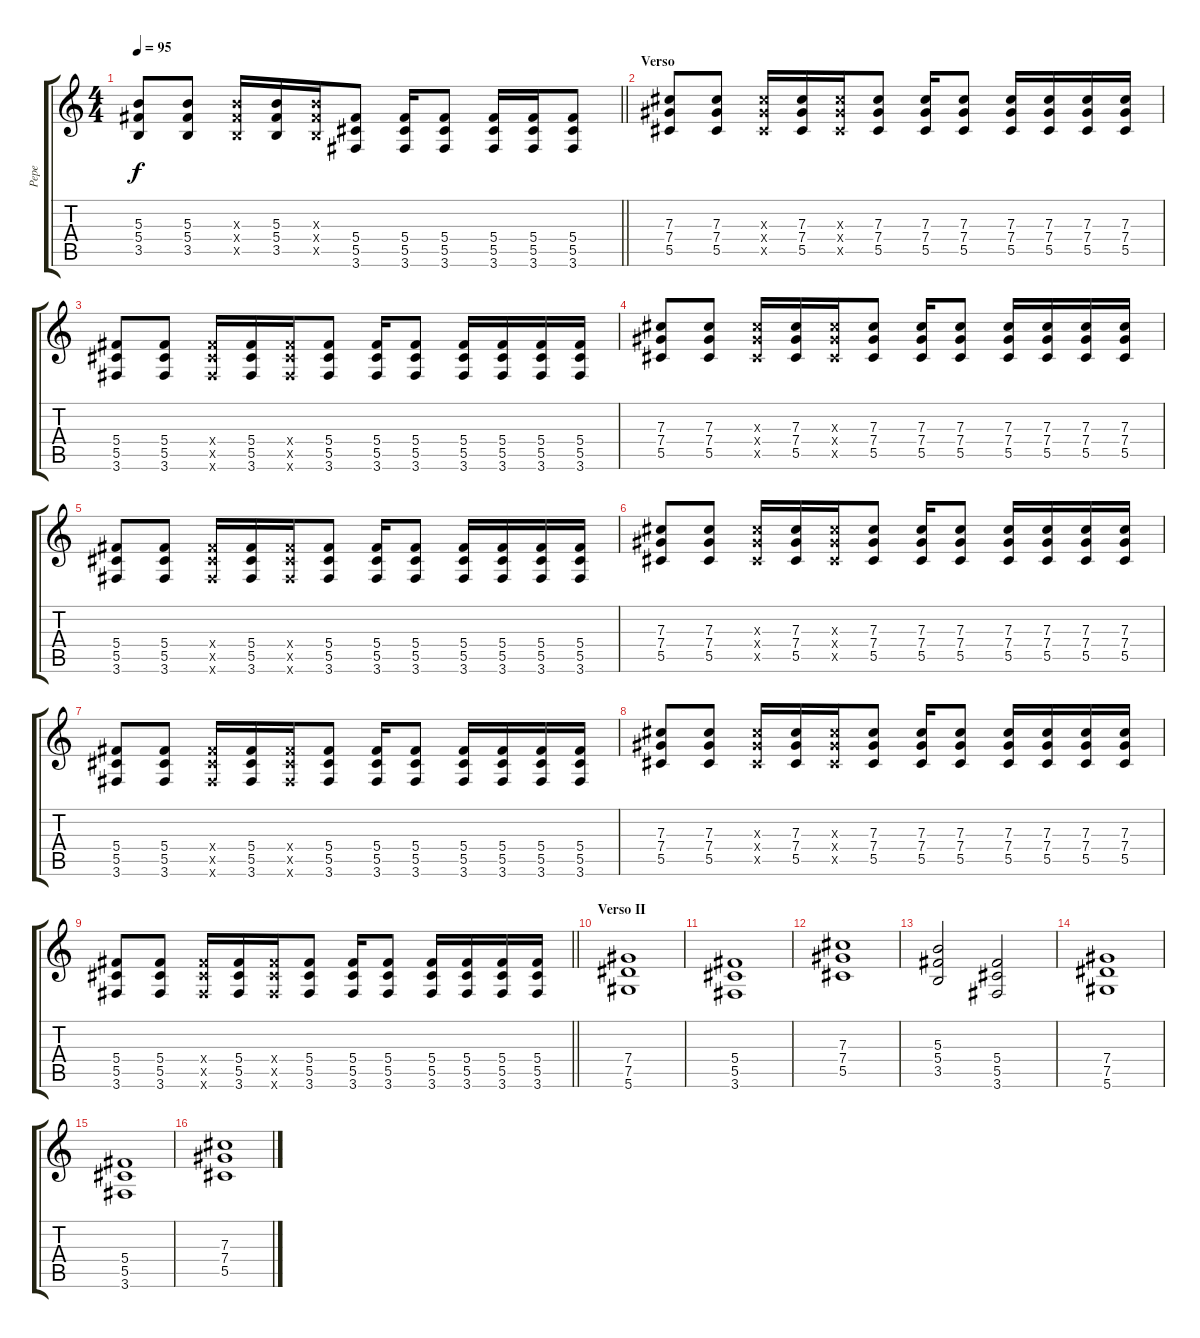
\track ("Pepe" "Pepe") {instrument distortionguitar}
\staff {score tabs}
\tuning (Eb4 Bb3 Gb3 Db3 Ab2 Eb2) {hide}
\ts (4 4)
\tempo 95
\clef g2
\barLineRight lightlight
\ks c
(5.3 5.4 3.5).8{dy f} (5.3 5.4 3.5).8 (5.3{x} 5.4{x} 3.5{x}).16 (5.3 5.4 3.5).16 (5.3{x} 5.4{x} 3.5{x}).16 (5.4 5.5 3.6).8 (5.4 5.5 3.6).16 (5.4 5.5 3.6).8 (5.4 5.5 3.6).16 (5.4 5.5 3.6).16 (5.4 5.5 3.6).8 |
\section ("" "Verso")
(7.3 7.4 5.5).8 (7.3 7.4 5.5).8 (7.3{x} 7.4{x} 5.5{x}).16 (7.3 7.4 5.5).16 (7.3{x} 7.4{x} 5.5{x}).16 (7.3 7.4 5.5).8 (7.3 7.4 5.5).16 (7.3 7.4 5.5).8 (7.3 7.4 5.5).16 (7.3 7.4 5.5).16 (7.3 7.4 5.5).16 (7.3 7.4 5.5).16 |
(5.4 5.5 3.6).8 (5.4 5.5 3.6).8 (5.4{x} 5.5{x} 3.6{x}).16 (5.4 5.5 3.6).16 (5.4{x} 5.5{x} 3.6{x}).16 (5.4 5.5 3.6).8 (5.4 5.5 3.6).16 (5.4 5.5 3.6).8 (5.4 5.5 3.6).16 (5.4 5.5 3.6).16 (5.4 5.5 3.6).16 (5.4 5.5 3.6).16 |
(7.3 7.4 5.5).8 (7.3 7.4 5.5).8 (7.3{x} 7.4{x} 5.5{x}).16 (7.3 7.4 5.5).16 (7.3{x} 7.4{x} 5.5{x}).16 (7.3 7.4 5.5).8 (7.3 7.4 5.5).16 (7.3 7.4 5.5).8 (7.3 7.4 5.5).16 (7.3 7.4 5.5).16 (7.3 7.4 5.5).16 (7.3 7.4 5.5).16 |
(5.4 5.5 3.6).8 (5.4 5.5 3.6).8 (5.4{x} 5.5{x} 3.6{x}).16 (5.4 5.5 3.6).16 (5.4{x} 5.5{x} 3.6{x}).16 (5.4 5.5 3.6).8 (5.4 5.5 3.6).16 (5.4 5.5 3.6).8 (5.4 5.5 3.6).16 (5.4 5.5 3.6).16 (5.4 5.5 3.6).16 (5.4 5.5 3.6).16 |
(7.3 7.4 5.5).8 (7.3 7.4 5.5).8 (7.3{x} 7.4{x} 5.5{x}).16 (7.3 7.4 5.5).16 (7.3{x} 7.4{x} 5.5{x}).16 (7.3 7.4 5.5).8 (7.3 7.4 5.5).16 (7.3 7.4 5.5).8 (7.3 7.4 5.5).16 (7.3 7.4 5.5).16 (7.3 7.4 5.5).16 (7.3 7.4 5.5).16 |
(5.4 5.5 3.6).8 (5.4 5.5 3.6).8 (5.4{x} 5.5{x} 3.6{x}).16 (5.4 5.5 3.6).16 (5.4{x} 5.5{x} 3.6{x}).16 (5.4 5.5 3.6).8 (5.4 5.5 3.6).16 (5.4 5.5 3.6).8 (5.4 5.5 3.6).16 (5.4 5.5 3.6).16 (5.4 5.5 3.6).16 (5.4 5.5 3.6).16 |
(7.3 7.4 5.5).8 (7.3 7.4 5.5).8 (7.3{x} 7.4{x} 5.5{x}).16 (7.3 7.4 5.5).16 (7.3{x} 7.4{x} 5.5{x}).16 (7.3 7.4 5.5).8 (7.3 7.4 5.5).16 (7.3 7.4 5.5).8 (7.3 7.4 5.5).16 (7.3 7.4 5.5).16 (7.3 7.4 5.5).16 (7.3 7.4 5.5).16 |
\barLineRight lightlight
(5.4 5.5 3.6).8 (5.4 5.5 3.6).8 (5.4{x} 5.5{x} 3.6{x}).16 (5.4 5.5 3.6).16 (5.4{x} 5.5{x} 3.6{x}).16 (5.4 5.5 3.6).8 (5.4 5.5 3.6).16 (5.4 5.5 3.6).8 (5.4 5.5 3.6).16 (5.4 5.5 3.6).16 (5.4 5.5 3.6).16 (5.4 5.5 3.6).16 |
\section ("" "Verso II")
(7.4 7.5 5.6).1 |
(5.4 5.5 3.6).1 |
(7.3 7.4 5.5).1 |
(5.3 5.4 3.5).2 (5.4 5.5 3.6).2 |
(7.4 7.5 5.6).1 |
(5.4 5.5 3.6).1 |
(7.3 7.4 5.5).1
